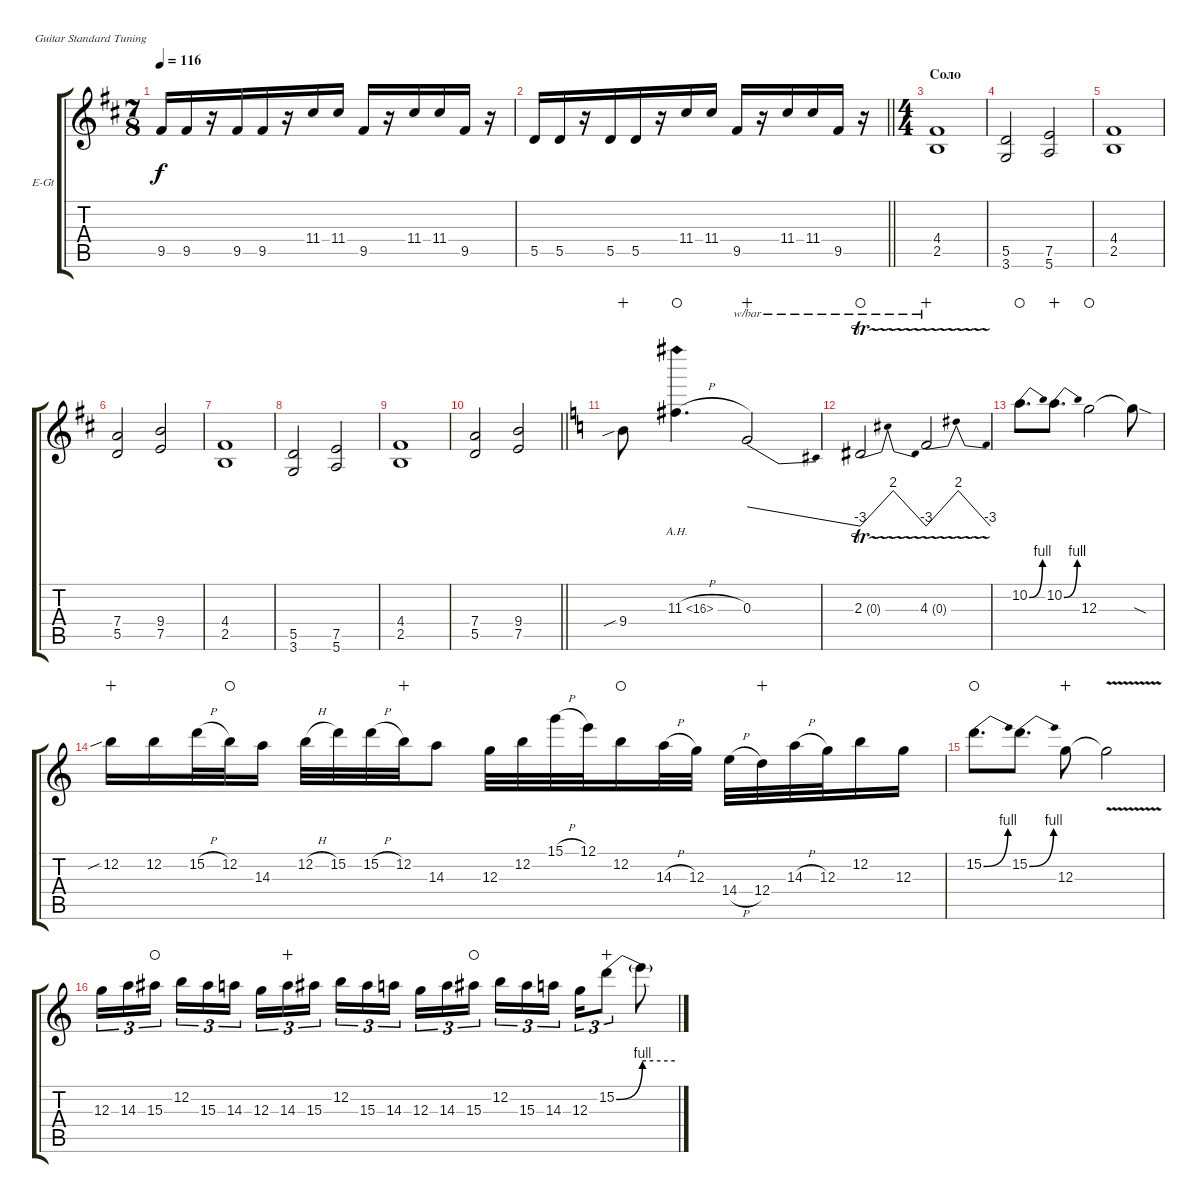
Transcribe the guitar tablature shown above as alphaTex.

\bracketExtendMode groupsimilarinstruments
\firstSystemTrackNameOrientation horizontal
\otherSystemsTrackNameOrientation horizontal
\track ("Сергей Маврин" "E-Gt") {instrument distortionguitar}
\staff {score tabs}
\tuning (E4 B3 G3 D3 A2 E2)
\ts (7 8)
\tempo 116
\clef g2
\scale
0.333333
\ks bminor
9.5.16{dy f} 9.5.16 r.16 9.5.16 9.5.16 r.16 11.4.16 11.4.16 9.5.16 r.16 11.4.16 11.4.16 9.5.16 r.16 |
\scale
0.333333
\barLineRight lightlight
5.5.16 5.5.16 r.16 5.5.16 5.5.16 r.16 11.4.16 11.4.16 9.5.16 r.16 11.4.16 11.4.16 9.5.16 r.16 |
\ts (4 4)
\beaming (8 2 2 2 2)
\section ("" "Соло")
\scale
0.525292 (4.4 2.5).1 |
\scale
0.237354 (5.5 3.6).2 (7.5 5.6).2 |
\scale
0.237354 (4.4 2.5).1 |
\scale
0.333333 (7.4 5.5).2 (9.4 7.5).2 |
\scale
0.333333 (4.4 2.5).1 |
\scale
0.333333 (5.5 3.6).2 (7.5 5.6).2 |
\scale
0.265217 (4.4 2.5).1 |
\scale
0.265217
\barLineRight lightlight
(7.4 5.5).2 (9.4 7.5).2 |
\scale
0.469565
\ks aminor
9.4{sib}.8{wahc} 11.3{ah 5 h}.4{d waho} 0.3.2{tbe (dive default 0 0 60 -12) wahc} |
\scale
0.333333 2.3{tr (0 16)}.2{tbe (dip default 0 -12 30 8 60 -12) waho} 4.3{tr (0 16)}.2{tbe (dip default 0 -12 30 8 60 -12) wahc} |
\scale
0.333333 10.2{be (bend 0 0 60 4)}.8{d waho} 10.2{be (bend 0 0 60 4)}.8{d wahc} 12.3.2{waho} 12.3{sod t}.8 |
\scale
0.333333 12.2{sib}.16{wahc} 12.2.16 15.2{h}.32 12.2.32{waho} 14.3.16 12.2{h}.32 15.2.32 15.2{h}.32 12.2.32{wahc} 14.3.8 12.3.32 12.2.32 15.1{h}.32 12.1.32 12.2.16{waho} 14.3{h}.32 12.3.32 14.4{h}.32 12.4.32{wahc} 14.3{h}.32 12.3.32 12.2.16 12.3.16 |
\scale
0.333333 15.2{be (bend 0 0 60 4)}.8{d waho} 15.2{be (bend 0 0 60 4)}.8{d} 12.3.8{wahc} 12.3{v t}.2 |
\scale
0.333333 12.3.16{tu (3 2)} 14.3.16{tu (3 2)} 15.3.16{tu (3 2) waho} 12.2.16{tu (3 2)} 15.3.16{tu (3 2)} 14.3.16{tu (3 2)} 12.3.16{tu (3 2)} 14.3.16{tu (3 2) wahc} 15.3.16{tu (3 2)} 12.2.16{tu (3 2)} 15.3.16{tu (3 2)} 14.3.16{tu (3 2)} 12.3.16{tu (3 2)} 14.3.16{tu (3 2)} 15.3.16{tu (3 2) waho} 12.2.16{tu (3 2)} 15.3.16{tu (3 2)} 14.3.16{tu (3 2)} 12.3.16{tu (3 2)} 15.2{be (bend 0 0 60 4)}.8{tu (3 2) wahc} 15.2{be (hold 0 4 60 4) t}.8
